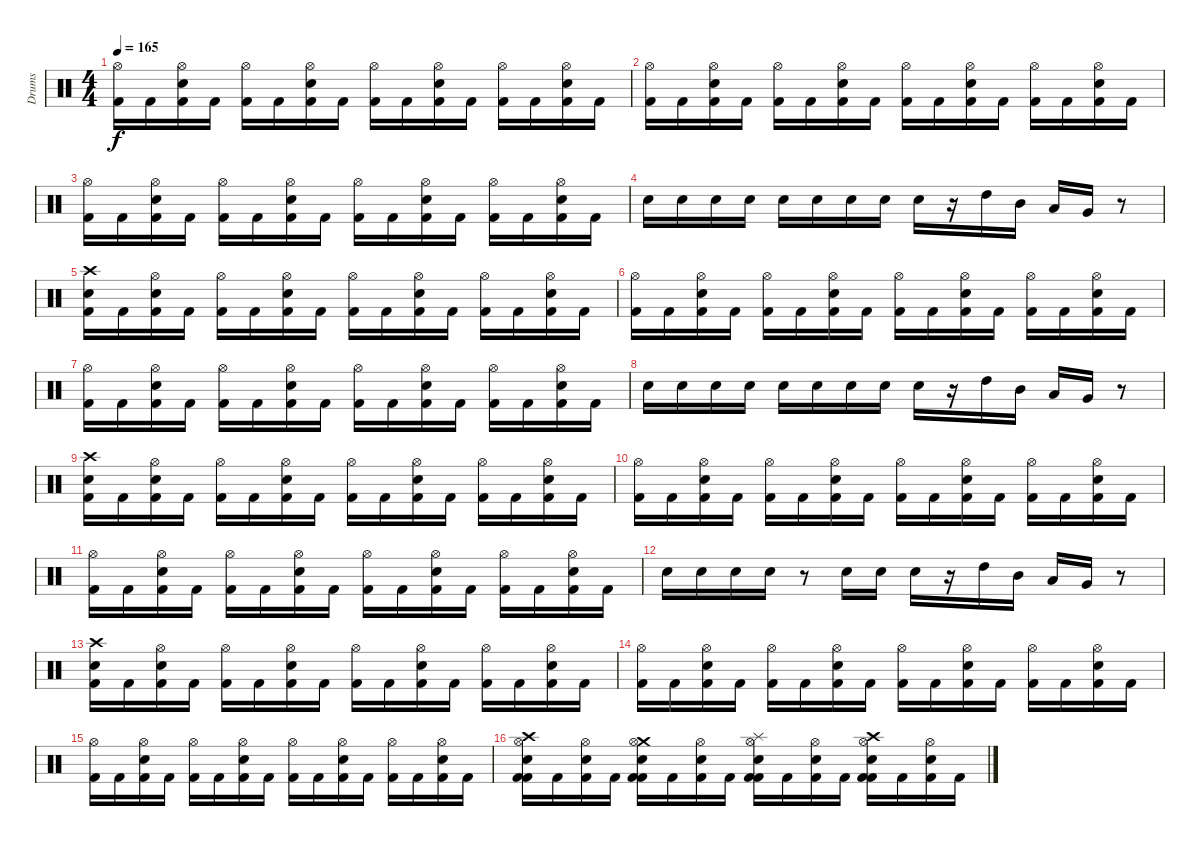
\track ("Drums" "Drums") {instrument percussion}
\staff {score}
\articulation defaults
\ts (4 4)
\tempo 165
\clef neutral
\ks c
("Hi-Hat (open)" "Kick (hit) 2").16{dy f} "Kick (hit) 2".16 ("Hi-Hat (open)" "Electric Snare (hit)" "Kick (hit) 2").16 "Kick (hit) 2".16 ("Hi-Hat (open)" "Kick (hit) 2").16 "Kick (hit) 2".16 ("Hi-Hat (open)" "Electric Snare (hit)" "Kick (hit) 2").16 "Kick (hit) 2".16 ("Hi-Hat (open)" "Kick (hit) 2").16 "Kick (hit) 2".16 ("Hi-Hat (open)" "Electric Snare (hit)" "Kick (hit) 2").16 "Kick (hit) 2".16 ("Hi-Hat (open)" "Kick (hit) 2").16 "Kick (hit) 2".16 ("Hi-Hat (open)" "Electric Snare (hit)" "Kick (hit) 2").16 "Kick (hit) 2".16 |
("Hi-Hat (open)" "Kick (hit) 2").16 "Kick (hit) 2".16 ("Hi-Hat (open)" "Electric Snare (hit)" "Kick (hit) 2").16 "Kick (hit) 2".16 ("Hi-Hat (open)" "Kick (hit) 2").16 "Kick (hit) 2".16 ("Hi-Hat (open)" "Electric Snare (hit)" "Kick (hit) 2").16 "Kick (hit) 2".16 ("Hi-Hat (open)" "Kick (hit) 2").16 "Kick (hit) 2".16 ("Hi-Hat (open)" "Electric Snare (hit)" "Kick (hit) 2").16 "Kick (hit) 2".16 ("Hi-Hat (open)" "Kick (hit) 2").16 "Kick (hit) 2".16 ("Hi-Hat (open)" "Electric Snare (hit)" "Kick (hit) 2").16 "Kick (hit) 2".16 |
("Hi-Hat (open)" "Kick (hit) 2").16 "Kick (hit) 2".16 ("Hi-Hat (open)" "Electric Snare (hit)" "Kick (hit) 2").16 "Kick (hit) 2".16 ("Hi-Hat (open)" "Kick (hit) 2").16 "Kick (hit) 2".16 ("Hi-Hat (open)" "Electric Snare (hit)" "Kick (hit) 2").16 "Kick (hit) 2".16 ("Hi-Hat (open)" "Kick (hit) 2").16 "Kick (hit) 2".16 ("Hi-Hat (open)" "Electric Snare (hit)" "Kick (hit) 2").16 "Kick (hit) 2".16 ("Hi-Hat (open)" "Kick (hit) 2").16 "Kick (hit) 2".16 ("Hi-Hat (open)" "Electric Snare (hit)" "Kick (hit) 2").16 "Kick (hit) 2".16 |
"Electric Snare (hit)".16 "Electric Snare (hit)".16 "Electric Snare (hit)".16 "Electric Snare (hit)".16 "Electric Snare (hit)".16 "Electric Snare (hit)".16 "Electric Snare (hit)".16 "Electric Snare (hit)".16 "Electric Snare (hit)".16 r.16 "High Tom (hit)".16 "Mid Tom (hit)".16 "Low Tom (hit)".16 "Very Low Tom (hit)".16 r.8 |
("Crash high (hit)" "Electric Snare (hit)" "Kick (hit) 2").16 "Kick (hit) 2".16 ("Hi-Hat (open)" "Electric Snare (hit)" "Kick (hit) 2").16 "Kick (hit) 2".16 ("Hi-Hat (open)" "Kick (hit) 2").16 "Kick (hit) 2".16 ("Hi-Hat (open)" "Electric Snare (hit)" "Kick (hit) 2").16 "Kick (hit) 2".16 ("Hi-Hat (open)" "Kick (hit) 2").16 "Kick (hit) 2".16 ("Hi-Hat (open)" "Electric Snare (hit)" "Kick (hit) 2").16 "Kick (hit) 2".16 ("Hi-Hat (open)" "Kick (hit) 2").16 "Kick (hit) 2".16 ("Hi-Hat (open)" "Electric Snare (hit)" "Kick (hit) 2").16 "Kick (hit) 2".16 |
("Hi-Hat (open)" "Kick (hit) 2").16 "Kick (hit) 2".16 ("Hi-Hat (open)" "Electric Snare (hit)" "Kick (hit) 2").16 "Kick (hit) 2".16 ("Hi-Hat (open)" "Kick (hit) 2").16 "Kick (hit) 2".16 ("Hi-Hat (open)" "Electric Snare (hit)" "Kick (hit) 2").16 "Kick (hit) 2".16 ("Hi-Hat (open)" "Kick (hit) 2").16 "Kick (hit) 2".16 ("Hi-Hat (open)" "Electric Snare (hit)" "Kick (hit) 2").16 "Kick (hit) 2".16 ("Hi-Hat (open)" "Kick (hit) 2").16 "Kick (hit) 2".16 ("Hi-Hat (open)" "Electric Snare (hit)" "Kick (hit) 2").16 "Kick (hit) 2".16 |
("Hi-Hat (open)" "Kick (hit) 2").16 "Kick (hit) 2".16 ("Hi-Hat (open)" "Electric Snare (hit)" "Kick (hit) 2").16 "Kick (hit) 2".16 ("Hi-Hat (open)" "Kick (hit) 2").16 "Kick (hit) 2".16 ("Hi-Hat (open)" "Electric Snare (hit)" "Kick (hit) 2").16 "Kick (hit) 2".16 ("Hi-Hat (open)" "Kick (hit) 2").16 "Kick (hit) 2".16 ("Hi-Hat (open)" "Electric Snare (hit)" "Kick (hit) 2").16 "Kick (hit) 2".16 ("Hi-Hat (open)" "Kick (hit) 2").16 "Kick (hit) 2".16 ("Hi-Hat (open)" "Electric Snare (hit)" "Kick (hit) 2").16 "Kick (hit) 2".16 |
"Electric Snare (hit)".16 "Electric Snare (hit)".16 "Electric Snare (hit)".16 "Electric Snare (hit)".16 "Electric Snare (hit)".16 "Electric Snare (hit)".16 "Electric Snare (hit)".16 "Electric Snare (hit)".16 "Electric Snare (hit)".16 r.16 "High Tom (hit)".16 "Mid Tom (hit)".16 "Low Tom (hit)".16 "Very Low Tom (hit)".16 r.8 |
("Crash high (hit)" "Electric Snare (hit)" "Kick (hit) 2").16 "Kick (hit) 2".16 ("Hi-Hat (open)" "Electric Snare (hit)" "Kick (hit) 2").16 "Kick (hit) 2".16 ("Hi-Hat (open)" "Kick (hit) 2").16 "Kick (hit) 2".16 ("Hi-Hat (open)" "Electric Snare (hit)" "Kick (hit) 2").16 "Kick (hit) 2".16 ("Hi-Hat (open)" "Kick (hit) 2").16 "Kick (hit) 2".16 ("Hi-Hat (open)" "Electric Snare (hit)" "Kick (hit) 2").16 "Kick (hit) 2".16 ("Hi-Hat (open)" "Kick (hit) 2").16 "Kick (hit) 2".16 ("Hi-Hat (open)" "Electric Snare (hit)" "Kick (hit) 2").16 "Kick (hit) 2".16 |
("Hi-Hat (open)" "Kick (hit) 2").16 "Kick (hit) 2".16 ("Hi-Hat (open)" "Electric Snare (hit)" "Kick (hit) 2").16 "Kick (hit) 2".16 ("Hi-Hat (open)" "Kick (hit) 2").16 "Kick (hit) 2".16 ("Hi-Hat (open)" "Electric Snare (hit)" "Kick (hit) 2").16 "Kick (hit) 2".16 ("Hi-Hat (open)" "Kick (hit) 2").16 "Kick (hit) 2".16 ("Hi-Hat (open)" "Electric Snare (hit)" "Kick (hit) 2").16 "Kick (hit) 2".16 ("Hi-Hat (open)" "Kick (hit) 2").16 "Kick (hit) 2".16 ("Hi-Hat (open)" "Electric Snare (hit)" "Kick (hit) 2").16 "Kick (hit) 2".16 |
("Hi-Hat (open)" "Kick (hit) 2").16 "Kick (hit) 2".16 ("Hi-Hat (open)" "Electric Snare (hit)" "Kick (hit) 2").16 "Kick (hit) 2".16 ("Hi-Hat (open)" "Kick (hit) 2").16 "Kick (hit) 2".16 ("Hi-Hat (open)" "Electric Snare (hit)" "Kick (hit) 2").16 "Kick (hit) 2".16 ("Hi-Hat (open)" "Kick (hit) 2").16 "Kick (hit) 2".16 ("Hi-Hat (open)" "Electric Snare (hit)" "Kick (hit) 2").16 "Kick (hit) 2".16 ("Hi-Hat (open)" "Kick (hit) 2").16 "Kick (hit) 2".16 ("Hi-Hat (open)" "Electric Snare (hit)" "Kick (hit) 2").16 "Kick (hit) 2".16 |
"Electric Snare (hit)".16 "Electric Snare (hit)".16 "Electric Snare (hit)".16 "Electric Snare (hit)".16 r.8 "Electric Snare (hit)".16 "Electric Snare (hit)".16 "Electric Snare (hit)".16 r.16 "High Tom (hit)".16 "Mid Tom (hit)".16 "Low Tom (hit)".16 "Very Low Tom (hit)".16 r.8 |
("Crash high (hit)" "Electric Snare (hit)" "Kick (hit) 2").16 "Kick (hit) 2".16 ("Hi-Hat (open)" "Electric Snare (hit)" "Kick (hit) 2").16 "Kick (hit) 2".16 ("Hi-Hat (open)" "Kick (hit) 2").16 "Kick (hit) 2".16 ("Hi-Hat (open)" "Electric Snare (hit)" "Kick (hit) 2").16 "Kick (hit) 2".16 ("Hi-Hat (open)" "Kick (hit) 2").16 "Kick (hit) 2".16 ("Hi-Hat (open)" "Electric Snare (hit)" "Kick (hit) 2").16 "Kick (hit) 2".16 ("Hi-Hat (open)" "Kick (hit) 2").16 "Kick (hit) 2".16 ("Hi-Hat (open)" "Electric Snare (hit)" "Kick (hit) 2").16 "Kick (hit) 2".16 |
("Hi-Hat (open)" "Kick (hit) 2").16 "Kick (hit) 2".16 ("Hi-Hat (open)" "Electric Snare (hit)" "Kick (hit) 2").16 "Kick (hit) 2".16 ("Hi-Hat (open)" "Kick (hit) 2").16 "Kick (hit) 2".16 ("Hi-Hat (open)" "Electric Snare (hit)" "Kick (hit) 2").16 "Kick (hit) 2".16 ("Hi-Hat (open)" "Kick (hit) 2").16 "Kick (hit) 2".16 ("Hi-Hat (open)" "Electric Snare (hit)" "Kick (hit) 2").16 "Kick (hit) 2".16 ("Hi-Hat (open)" "Kick (hit) 2").16 "Kick (hit) 2".16 ("Hi-Hat (open)" "Electric Snare (hit)" "Kick (hit) 2").16 "Kick (hit) 2".16 |
("Hi-Hat (open)" "Kick (hit) 2").16 "Kick (hit) 2".16 ("Hi-Hat (open)" "Electric Snare (hit)" "Kick (hit) 2").16 "Kick (hit) 2".16 ("Hi-Hat (open)" "Kick (hit) 2").16 "Kick (hit) 2".16 ("Hi-Hat (open)" "Electric Snare (hit)" "Kick (hit) 2").16 "Kick (hit) 2".16 ("Hi-Hat (open)" "Kick (hit) 2").16 "Kick (hit) 2".16 ("Hi-Hat (open)" "Electric Snare (hit)" "Kick (hit) 2").16 "Kick (hit) 2".16 ("Hi-Hat (open)" "Kick (hit) 2").16 "Kick (hit) 2".16 ("Hi-Hat (open)" "Electric Snare (hit)" "Kick (hit) 2").16 "Kick (hit) 2".16 |
("Electric Snare (hit)" "Crash high (hit)" "Kick (hit) 2" "Hi-Hat (open)" "Kick (hit) 2").16 "Kick (hit) 2".16 ("Hi-Hat (open)" "Electric Snare (hit)" "Kick (hit) 2").16 "Kick (hit) 2".16 ("Electric Snare (hit)" "Crash medium (hit)" "Kick (hit) 2" "Hi-Hat (open)" "Kick (hit) 2").16 "Kick (hit) 2".16 ("Hi-Hat (open)" "Electric Snare (hit)" "Kick (hit) 2").16 "Kick (hit) 2".16 ("Electric Snare (hit)" "Splash (hit)" "Kick (hit) 2" "Hi-Hat (open)" "Kick (hit) 2").16 "Kick (hit) 2".16 ("Hi-Hat (open)" "Electric Snare (hit)" "Kick (hit) 2").16 "Kick (hit) 2".16 ("Electric Snare (hit)" "Kick (hit) 2" "Crash high (hit)" "Hi-Hat (open)" "Kick (hit) 2").16 "Kick (hit) 2".16 ("Hi-Hat (open)" "Electric Snare (hit)" "Kick (hit) 2").16 "Kick (hit) 2".16
